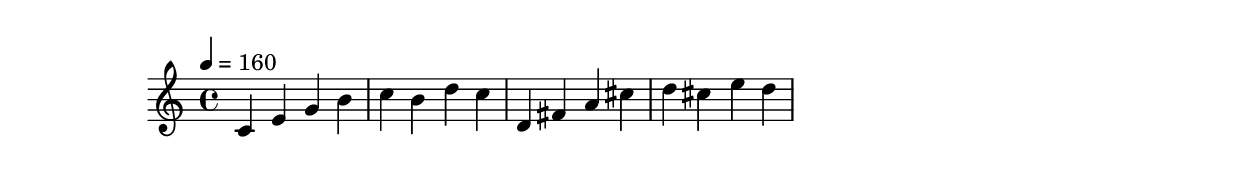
%% Do not edit this file; it is automatically
%% generated from LSR http://lsr.dsi.unimi.it
%% This file is in the public domain.
\version "2.13.16"

\header {
  lsrtags = "staff-notation, midi"

%% Translation of GIT committish: 5a7301fc350ffc3ab5bd3a2084c91666c9e9a549
  texidoces = "
Para cambiar el tempo en la salida MIDI sin
imprimir nada, hacemos invisible la indicación metronómica:

"

  doctitlees = "Cambiar el tempo sin indicación metronómica"

%% Translation of GIT committish: 0a868be38a775ecb1ef935b079000cebbc64de40
  texidocde = "
Um das Tempo für die MIDI-Ausgabe zu ändern, ohne eine Tempoangabe in den
Noten auszugeben, kann die Metronombezeichnung unsichtbar gemacht werden:

"

  doctitlede = "Das Tempo ohne Metronom-Angabe verändern"
%% Translation of GIT committish: 99dc90bbc369722cf4d3bb9f30b7288762f2167f6
  texidocfr = "
Vous pouvez indiquer un changement de tempo pour le fichier MIDI sans
pour autant l'imprimer.  Il suffit alors de le rendre invisible aux
interprètes.

"
  doctitlefr = "Changement de tempo sans indication sur la partition"


  texidoc = "
To change the tempo in MIDI output without printing anything, make the
metronome mark invisible.

"
  doctitle = "Changing the tempo without a metronome mark"
} % begin verbatim

\score {
  \new Staff \relative c' {
    \tempo 4 = 160
    c4 e g b
    c4 b d c
    \set Score.tempoHideNote = ##t
    \tempo 4 = 96
    d,4 fis a cis
    d4 cis e d
  }
  \layout { }
  \midi { }
}
